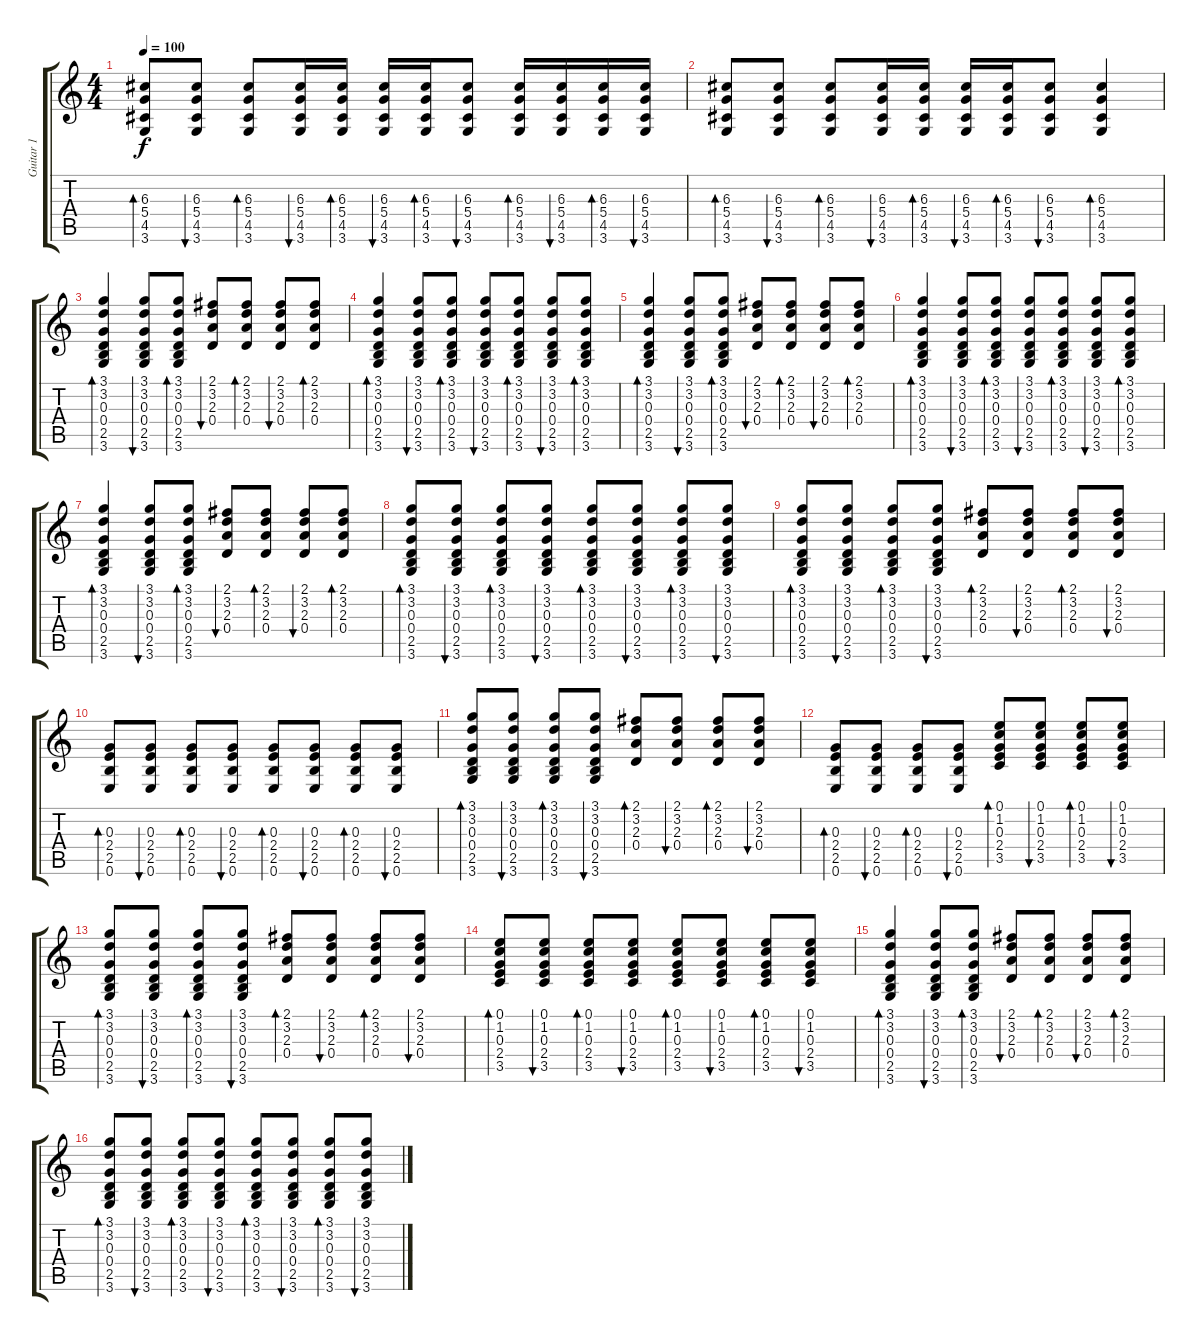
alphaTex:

\track ("Guitar 1" "Guitar 1") {instrument overdrivenguitar}
\staff {score tabs}
\tuning (E4 B3 G3 D3 A2 E2) {hide}
\ts (4 4)
\tempo 100
\clef g2
\ks c
(6.3 5.4 4.5 3.6).8{bd 30 dy f instrument overdrivenguitar} (6.3 5.4 4.5 3.6).8{bu 30} (6.3 5.4 4.5 3.6).8{bd 30} (6.3 5.4 4.5 3.6).16{bu 30} (6.3 5.4 4.5 3.6).16{bd 30} (6.3 5.4 4.5 3.6).16{bu 30} (6.3 5.4 4.5 3.6).16{bd 30} (6.3 5.4 4.5 3.6).8{bu 30} (6.3 5.4 4.5 3.6).16{bd 30} (6.3 5.4 4.5 3.6).16{bu 30} (6.3 5.4 4.5 3.6).16{bd 30} (6.3 5.4 4.5 3.6).16{bu 30} |
(6.3 5.4 4.5 3.6).8{bd 30} (6.3 5.4 4.5 3.6).8{bu 30} (6.3 5.4 4.5 3.6).8{bd 30} (6.3 5.4 4.5 3.6).16{bu 30} (6.3 5.4 4.5 3.6).16{bd 30} (6.3 5.4 4.5 3.6).16{bu 30} (6.3 5.4 4.5 3.6).16{bd 30} (6.3 5.4 4.5 3.6).8{bu 30} (6.3 5.4 4.5 3.6).4{bd 30} |
(3.1 3.2 0.3 0.4 2.5 3.6).4{bd 30} (3.1 3.2 0.3 0.4 2.5 3.6).8{bu 30} (3.1 3.2 0.3 0.4 2.5 3.6).8{bd 30} (2.1 3.2 2.3 0.4).8{bu 30} (2.1 3.2 2.3 0.4).8{bd 30} (2.1 3.2 2.3 0.4).8{bu 30} (2.1 3.2 2.3 0.4).8{bd 30} |
(3.1 3.2 0.3 0.4 2.5 3.6).4{bd 30} (3.1 3.2 0.3 0.4 2.5 3.6).8{bu 30} (3.1 3.2 0.3 0.4 2.5 3.6).8{bd 30} (3.1 3.2 0.3 0.4 2.5 3.6).8{bu 30} (3.1 3.2 0.3 0.4 2.5 3.6).8{bd 30} (3.1 3.2 0.3 0.4 2.5 3.6).8{bu 30} (3.1 3.2 0.3 0.4 2.5 3.6).8{bd 30} |
(3.1 3.2 0.3 0.4 2.5 3.6).4{bd 30} (3.1 3.2 0.3 0.4 2.5 3.6).8{bu 30} (3.1 3.2 0.3 0.4 2.5 3.6).8{bd 30} (2.1 3.2 2.3 0.4).8{bu 30} (2.1 3.2 2.3 0.4).8{bd 30} (2.1 3.2 2.3 0.4).8{bu 30} (2.1 3.2 2.3 0.4).8{bd 30} |
(3.1 3.2 0.3 0.4 2.5 3.6).4{bd 30} (3.1 3.2 0.3 0.4 2.5 3.6).8{bu 30} (3.1 3.2 0.3 0.4 2.5 3.6).8{bd 30} (3.1 3.2 0.3 0.4 2.5 3.6).8{bu 30} (3.1 3.2 0.3 0.4 2.5 3.6).8{bd 30} (3.1 3.2 0.3 0.4 2.5 3.6).8{bu 30} (3.1 3.2 0.3 0.4 2.5 3.6).8{bd 30} |
(3.1 3.2 0.3 0.4 2.5 3.6).4{bd 30} (3.1 3.2 0.3 0.4 2.5 3.6).8{bu 30} (3.1 3.2 0.3 0.4 2.5 3.6).8{bd 30} (2.1 3.2 2.3 0.4).8{bu 30} (2.1 3.2 2.3 0.4).8{bd 30} (2.1 3.2 2.3 0.4).8{bu 30} (2.1 3.2 2.3 0.4).8{bd 30} |
(3.1 3.2 0.3 0.4 2.5 3.6).8{bd 30} (3.1 3.2 0.3 0.4 2.5 3.6).8{bu 30} (3.1 3.2 0.3 0.4 2.5 3.6).8{bd 30} (3.1 3.2 0.3 0.4 2.5 3.6).8{bu 30} (3.1 3.2 0.3 0.4 2.5 3.6).8{bd 30} (3.1 3.2 0.3 0.4 2.5 3.6).8{bu 30} (3.1 3.2 0.3 0.4 2.5 3.6).8{bd 30} (3.1 3.2 0.3 0.4 2.5 3.6).8{bu 30} |
(3.1 3.2 0.3 0.4 2.5 3.6).8{bd 30} (3.1 3.2 0.3 0.4 2.5 3.6).8{bu 30} (3.1 3.2 0.3 0.4 2.5 3.6).8{bd 30} (3.1 3.2 0.3 0.4 2.5 3.6).8{bu 30} (2.1 3.2 2.3 0.4).8{bd 30} (2.1 3.2 2.3 0.4).8{bu 30} (2.1 3.2 2.3 0.4).8{bd 30} (2.1 3.2 2.3 0.4).8{bu 30} |
(0.3 2.4 2.5 0.6).8{bd 30} (0.3 2.4 2.5 0.6).8{bu 30} (0.3 2.4 2.5 0.6).8{bd 30} (0.3 2.4 2.5 0.6).8{bu 30} (0.3 2.4 2.5 0.6).8{bd 30} (0.3 2.4 2.5 0.6).8{bu 30} (0.3 2.4 2.5 0.6).8{bd 30} (0.3 2.4 2.5 0.6).8{bu 30} |
(3.1 3.2 0.3 0.4 2.5 3.6).8{bd 30} (3.1 3.2 0.3 0.4 2.5 3.6).8{bu 30} (3.1 3.2 0.3 0.4 2.5 3.6).8{bd 30} (3.1 3.2 0.3 0.4 2.5 3.6).8{bu 30} (2.1 3.2 2.3 0.4).8{bd 30} (2.1 3.2 2.3 0.4).8{bu 30} (2.1 3.2 2.3 0.4).8{bd 30} (2.1 3.2 2.3 0.4).8{bu 30} |
(0.3 2.4 2.5 0.6).8{bd 30} (0.3 2.4 2.5 0.6).8{bu 30} (0.3 2.4 2.5 0.6).8{bd 30} (0.3 2.4 2.5 0.6).8{bu 30} (0.1 1.2 0.3 2.4 3.5).8{bd 30} (0.1 1.2 0.3 2.4 3.5).8{bu 30} (0.1 1.2 0.3 2.4 3.5).8{bd 30} (0.1 1.2 0.3 2.4 3.5).8{bu 30} |
(3.1 3.2 0.3 0.4 2.5 3.6).8{bd 30} (3.1 3.2 0.3 0.4 2.5 3.6).8{bu 30} (3.1 3.2 0.3 0.4 2.5 3.6).8{bd 30} (3.1 3.2 0.3 0.4 2.5 3.6).8{bu 30} (2.1 3.2 2.3 0.4).8{bd 30} (2.1 3.2 2.3 0.4).8{bu 30} (2.1 3.2 2.3 0.4).8{bd 30} (2.1 3.2 2.3 0.4).8{bu 30} |
(0.1 1.2 0.3 2.4 3.5).8{bd 30} (0.1 1.2 0.3 2.4 3.5).8{bu 30} (0.1 1.2 0.3 2.4 3.5).8{bd 30} (0.1 1.2 0.3 2.4 3.5).8{bu 30} (0.1 1.2 0.3 2.4 3.5).8{bd 30} (0.1 1.2 0.3 2.4 3.5).8{bu 30} (0.1 1.2 0.3 2.4 3.5).8{bd 30} (0.1 1.2 0.3 2.4 3.5).8{bu 30} |
(3.1 3.2 0.3 0.4 2.5 3.6).4{bd 30} (3.1 3.2 0.3 0.4 2.5 3.6).8{bu 30} (3.1 3.2 0.3 0.4 2.5 3.6).8{bd 30} (2.1 3.2 2.3 0.4).8{bu 30} (2.1 3.2 2.3 0.4).8{bd 30} (2.1 3.2 2.3 0.4).8{bu 30} (2.1 3.2 2.3 0.4).8{bd 30} |
(3.1 3.2 0.3 0.4 2.5 3.6).8{bd 30} (3.1 3.2 0.3 0.4 2.5 3.6).8{bu 30} (3.1 3.2 0.3 0.4 2.5 3.6).8{bd 30} (3.1 3.2 0.3 0.4 2.5 3.6).8{bu 30} (3.1 3.2 0.3 0.4 2.5 3.6).8{bd 30} (3.1 3.2 0.3 0.4 2.5 3.6).8{bu 30} (3.1 3.2 0.3 0.4 2.5 3.6).8{bd 30} (3.1 3.2 0.3 0.4 2.5 3.6).8{bu 30}
